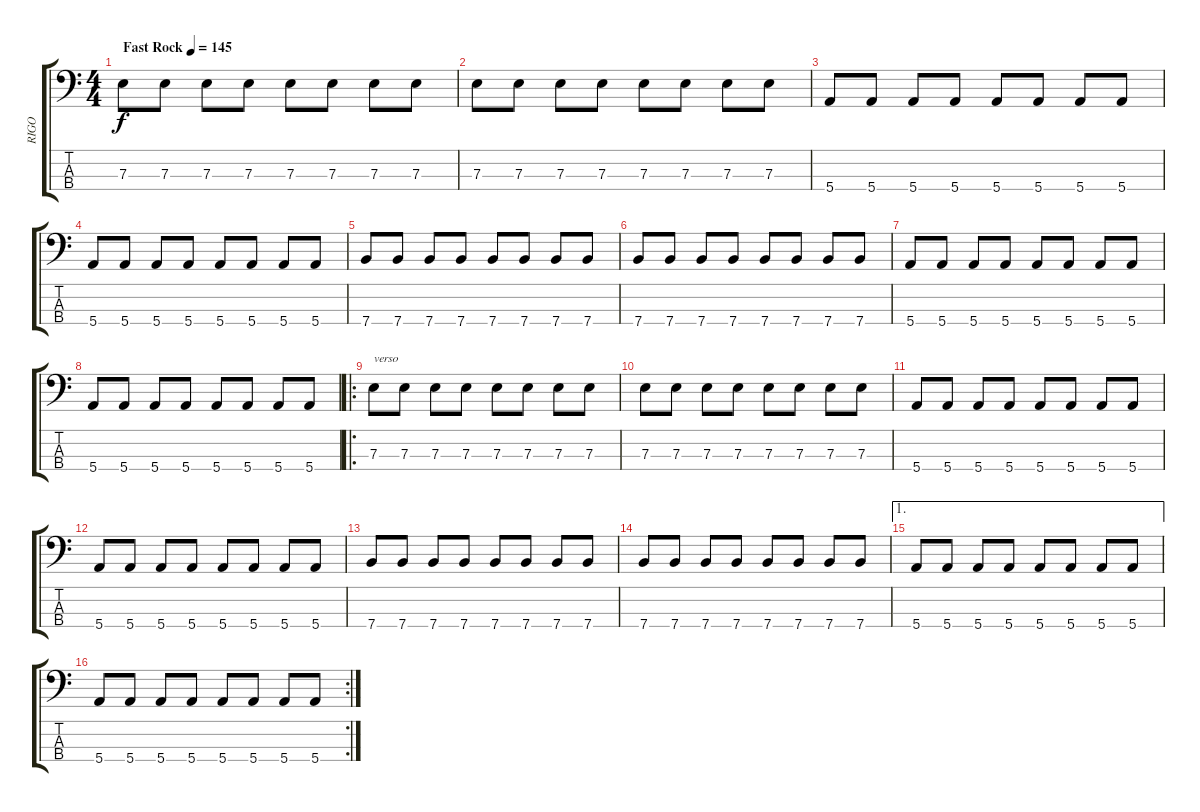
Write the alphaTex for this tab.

\track ("RIGO" "RIGO") {instrument electricbassfinger}
\staff {score tabs}
\tuning (G2 D2 A1 E1) {hide}
\ts (4 4)
\tempo (145 "Fast Rock")
\clef f4
\ks c
7.3.8{dy f instrument electricbassfinger} 7.3.8 7.3.8 7.3.8 7.3.8 7.3.8 7.3.8 7.3.8 |
7.3.8 7.3.8 7.3.8 7.3.8 7.3.8 7.3.8 7.3.8 7.3.8 |
5.4.8 5.4.8 5.4.8 5.4.8 5.4.8 5.4.8 5.4.8 5.4.8 |
5.4.8 5.4.8 5.4.8 5.4.8 5.4.8 5.4.8 5.4.8 5.4.8 |
7.4.8 7.4.8 7.4.8 7.4.8 7.4.8 7.4.8 7.4.8 7.4.8 |
7.4.8 7.4.8 7.4.8 7.4.8 7.4.8 7.4.8 7.4.8 7.4.8 |
5.4.8 5.4.8 5.4.8 5.4.8 5.4.8 5.4.8 5.4.8 5.4.8 |
5.4.8 5.4.8 5.4.8 5.4.8 5.4.8 5.4.8 5.4.8 5.4.8 |
\ro
7.3.8{txt "verso"} 7.3.8 7.3.8 7.3.8 7.3.8 7.3.8 7.3.8 7.3.8 |
7.3.8 7.3.8 7.3.8 7.3.8 7.3.8 7.3.8 7.3.8 7.3.8 |
5.4.8 5.4.8 5.4.8 5.4.8 5.4.8 5.4.8 5.4.8 5.4.8 |
5.4.8 5.4.8 5.4.8 5.4.8 5.4.8 5.4.8 5.4.8 5.4.8 |
7.4.8 7.4.8 7.4.8 7.4.8 7.4.8 7.4.8 7.4.8 7.4.8 |
7.4.8 7.4.8 7.4.8 7.4.8 7.4.8 7.4.8 7.4.8 7.4.8 |
\ae 1
5.4.8 5.4.8 5.4.8 5.4.8 5.4.8 5.4.8 5.4.8 5.4.8 |
\rc 2
5.4.8 5.4.8 5.4.8 5.4.8 5.4.8 5.4.8 5.4.8 5.4.8
